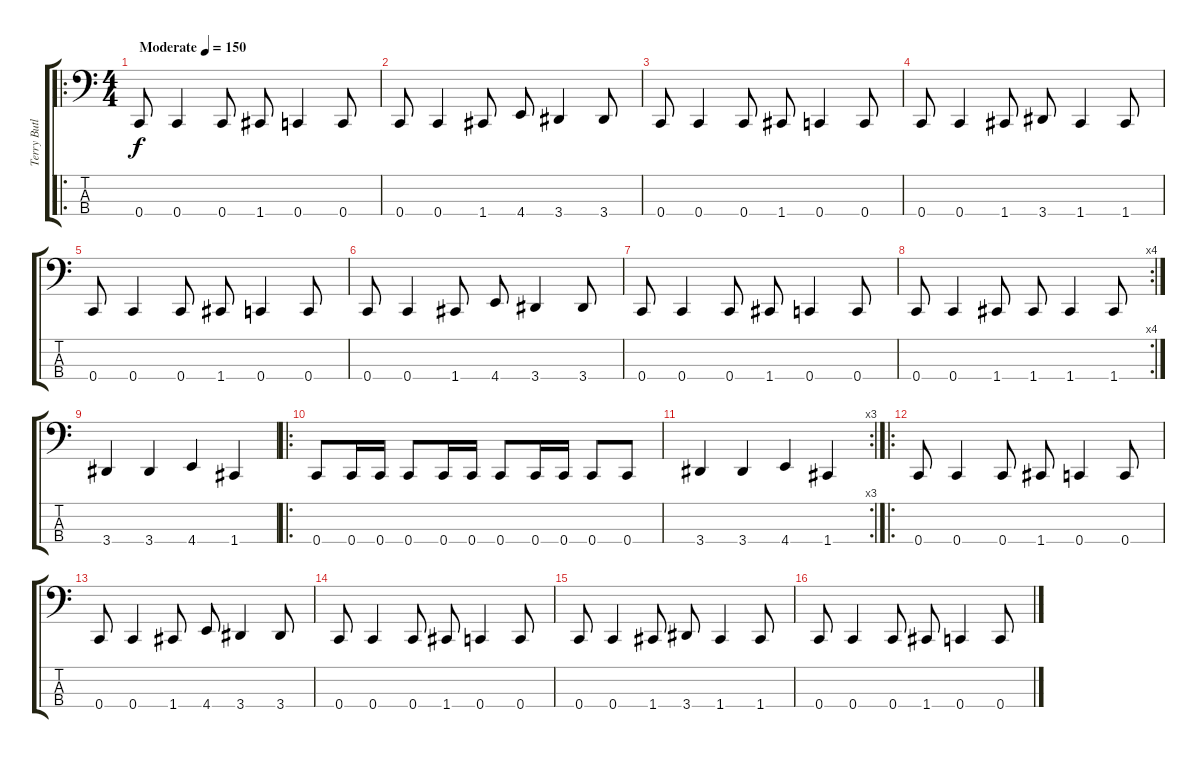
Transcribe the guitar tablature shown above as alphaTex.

\track ("Terry Butler" "Terry Butl") {instrument electricbassfinger}
\staff {score tabs}
\tuning (Eb2 Bb1 F1 C1) {hide}
\ro
\ts (4 4)
\tempo (150 "Moderate")
\clef f4
\ks c
0.4.8{dy f instrument electricbassfinger} 0.4.4 0.4.8 1.4.8 0.4.4 0.4.8 |
0.4.8 0.4.4 1.4.8 4.4.8 3.4.4 3.4.8 |
0.4.8 0.4.4 0.4.8 1.4.8 0.4.4 0.4.8 |
0.4.8 0.4.4 1.4.8 3.4.8 1.4.4 1.4.8 |
0.4.8 0.4.4 0.4.8 1.4.8 0.4.4 0.4.8 |
0.4.8 0.4.4 1.4.8 4.4.8 3.4.4 3.4.8 |
0.4.8 0.4.4 0.4.8 1.4.8 0.4.4 0.4.8 |
\rc 4
0.4.8 0.4.4 1.4.8 1.4.8 1.4.4 1.4.8 |
3.4.4 3.4.4 4.4.4 1.4.4 |
\ro
0.4.8 0.4.16 0.4.16 0.4.8 0.4.16 0.4.16 0.4.8 0.4.16 0.4.16 0.4.8 0.4.8 |
\rc 3
3.4.4 3.4.4 4.4.4 1.4.4 |
\ro
0.4.8 0.4.4 0.4.8 1.4.8 0.4.4 0.4.8 |
0.4.8 0.4.4 1.4.8 4.4.8 3.4.4 3.4.8 |
0.4.8 0.4.4 0.4.8 1.4.8 0.4.4 0.4.8 |
0.4.8 0.4.4 1.4.8 3.4.8 1.4.4 1.4.8 |
0.4.8 0.4.4 0.4.8 1.4.8 0.4.4 0.4.8
